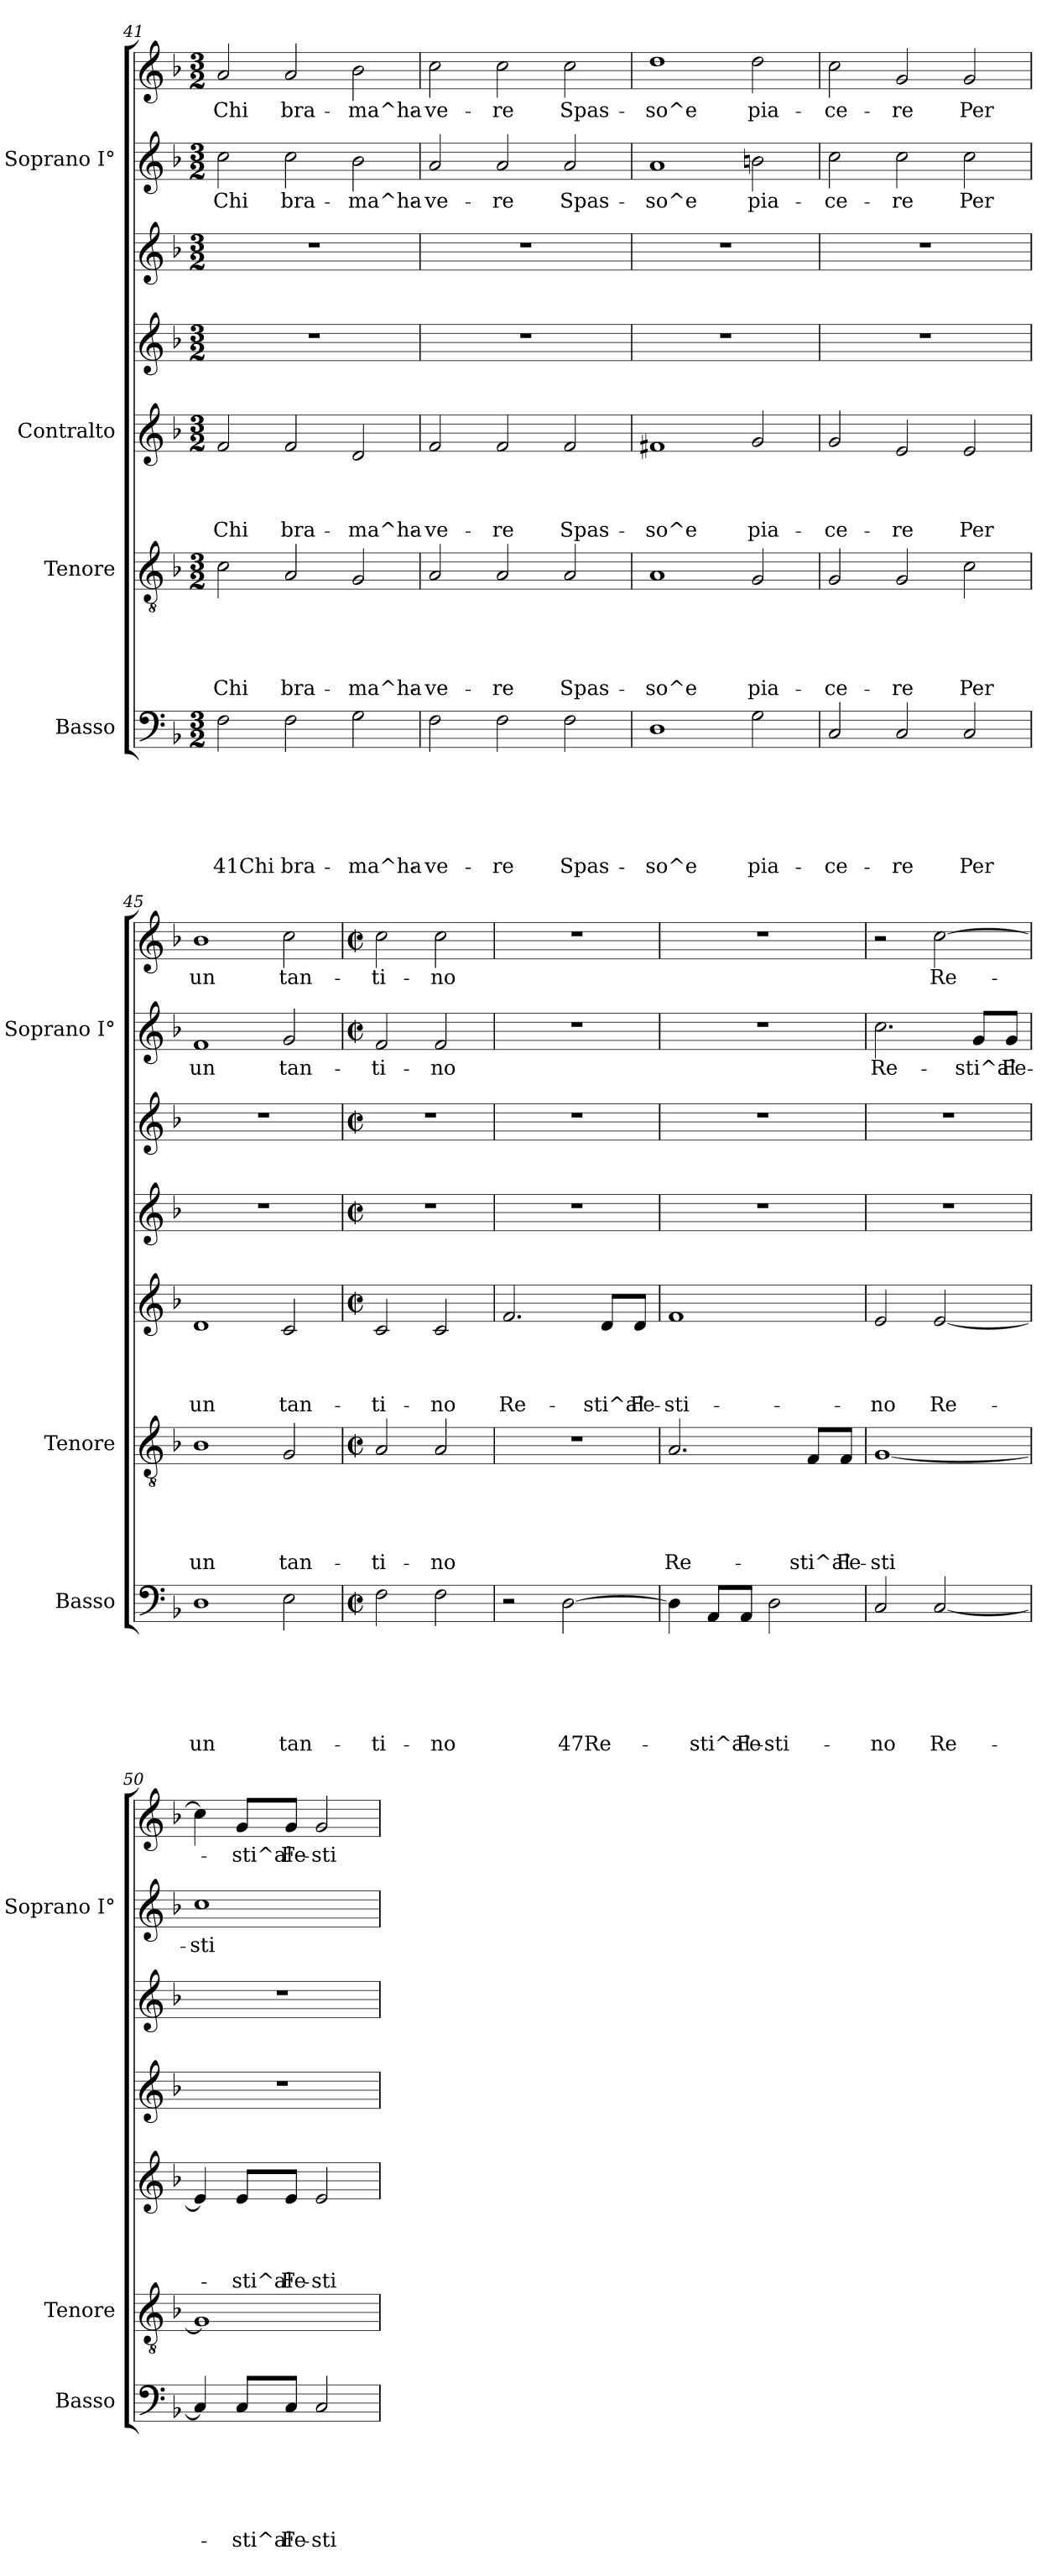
**kern	**text	**text	**text	**text	**text	**text	**kern	**text	**text	**text	**text	**text	**kern	**text	**text	**text	**text	**kern	**kern	**kern	**text	**kern	**text
*part6	*part6	*part6	*part6	*part6	*part6	*part6	*part5	*part5	*part5	*part5	*part5	*part5	*part4	*part4	*part4	*part4	*part4	*part3	*part2	*part1	*part1	*part1	*part1
*staff7	*staff7	*staff7	*staff7	*staff7	*staff7	*staff7	*staff6	*staff6	*staff6	*staff6	*staff6	*staff6	*staff5	*staff5	*staff5	*staff5	*staff5	*staff4	*staff3	*staff2	*staff2	*staff1	*staff1
*I"Basso	*	*	*	*	*	*	*I"Tenore	*	*	*	*	*	*I"Contralto	*	*	*	*	*	*	*I"Soprano I°	*	*	*
*I'Basso	*	*	*	*	*	*	*I'Tenore	*	*	*	*	*	*	*	*	*	*	*	*	*I'Soprano I°	*	*	*
!!LO:PB:g=z
*clefF4	*	*	*	*	*	*	*clefGv2	*	*	*	*	*	*clefG2	*	*	*	*	*clefG2	*clefG2	*clefG2	*	*clefG2	*
*k[b-]	*	*	*	*	*	*	*k[b-]	*	*	*	*	*	*k[b-]	*	*	*	*	*k[b-]	*k[b-]	*k[b-]	*	*k[b-]	*
*F:	*	*	*	*	*	*	*F:	*	*	*	*	*	*F:	*	*	*	*	*F:	*F:	*F:	*	*F:	*
*M3/2	*	*	*	*	*	*	*M3/2	*	*	*	*	*	*M3/2	*	*	*	*	*M3/2	*M3/2	*M3/2	*	*M3/2	*
=41	=41	=41	=41	=41	=41	=41	=41	=41	=41	=41	=41	=41	=41	=41	=41	=41	=41	=41	=41	=41	=41	=41	=41
!	!	!	!	!	!	!LO:LY:b	!	!	!	!	!	!LO:LY:b	!	!	!	!	!LO:LY:b	!	!	!	!LO:LY:b	!	!LO:LY:b
2F\	.	.	.	.	.	41Chi	2c\	.	.	.	.	Chi	2f/	.	.	.	Chi	1.r	1.r	2cc\	-Chi	2a/	Chi
!	!	!	!	!	!	!LO:LY:b	!	!	!	!	!	!LO:LY:b	!	!	!	!	!LO:LY:b	!	!	!	!LO:LY:b	!	!LO:LY:b
2F\	.	.	.	.	.	bra-	2A/	.	.	.	.	bra-	2f/	.	.	.	bra-	.	.	2cc\	bra-	2a/	bra-
!	!	!	!	!	!	!LO:LY:b	!	!	!	!	!	!LO:LY:b	!	!	!	!	!LO:LY:b	!	!	!	!LO:LY:b	!	!LO:LY:b
2G\	.	.	.	.	.	-ma^ha-	2G/	.	.	.	.	-ma^ha-	2d/	.	.	.	-ma^ha-	.	.	2b-\	-ma^ha-	2b-\	-ma^ha-
=42	=42	=42	=42	=42	=42	=42	=42	=42	=42	=42	=42	=42	=42	=42	=42	=42	=42	=42	=42	=42	=42	=42	=42
!	!	!	!	!	!	!LO:LY:b	!	!	!	!	!	!LO:LY:b	!	!	!	!	!LO:LY:b	!	!	!	!LO:LY:b	!	!LO:LY:b
2F\	.	.	.	.	.	-ve-	2A/	.	.	.	.	-ve-	2f/	.	.	.	-ve-	1.r	1.r	2a/	-ve-	2cc\	-ve-
!	!	!	!	!	!	!LO:LY:b	!	!	!	!	!	!LO:LY:b	!	!	!	!	!LO:LY:b	!	!	!	!LO:LY:b	!	!LO:LY:b
2F\	.	.	.	.	.	-re	2A/	.	.	.	.	-re	2f/	.	.	.	-re	.	.	2a/	-re	2cc\	-re
!	!	!	!	!	!	!LO:LY:b	!	!	!	!	!	!LO:LY:b	!	!	!	!	!LO:LY:b	!	!	!	!LO:LY:b	!	!LO:LY:b
2F\	.	.	.	.	.	Spas-	2A/	.	.	.	.	Spas-	2f/	.	.	.	Spas-	.	.	2a/	Spas-	2cc\	Spas-
=43	=43	=43	=43	=43	=43	=43	=43	=43	=43	=43	=43	=43	=43	=43	=43	=43	=43	=43	=43	=43	=43	=43	=43
!	!	!	!	!	!	!LO:LY:b	!	!	!	!	!	!LO:LY:b	!	!	!	!	!LO:LY:b	!	!	!	!LO:LY:b	!	!LO:LY:b
1D	.	.	.	.	.	-so^e	1A	.	.	.	.	-so^e	1f#X	.	.	.	-so^e	1.r	1.r	1a	-so^e	1dd	-so^e
!	!	!	!	!	!	!LO:LY:b	!	!	!	!	!	!LO:LY:b	!	!	!	!	!LO:LY:b	!	!	!	!LO:LY:b	!	!LO:LY:b
2G\	.	.	.	.	.	pia-	2G/	.	.	.	.	pia-	2g/	.	.	.	pia-	.	.	2bn\	pia-	2dd\	pia-
=44	=44	=44	=44	=44	=44	=44	=44	=44	=44	=44	=44	=44	=44	=44	=44	=44	=44	=44	=44	=44	=44	=44	=44
!	!	!	!	!	!	!LO:LY:b	!	!	!	!	!	!LO:LY:b	!	!	!	!	!LO:LY:b	!	!	!	!LO:LY:b	!	!LO:LY:b
2C/	.	.	.	.	.	-ce-	2G/	.	.	.	.	-ce-	2g/	.	.	.	-ce-	1.r	1.r	2cc\	ce-	2cc\	-ce-
!	!	!	!	!	!	!LO:LY:b	!	!	!	!	!	!LO:LY:b	!	!	!	!	!LO:LY:b	!	!	!	!LO:LY:b	!	!LO:LY:b
2C/	.	.	.	.	.	-re	2G/	.	.	.	.	-re	2e/	.	.	.	-re	.	.	2cc\	-re	2g/	-re
!	!	!	!	!	!	!LO:LY:b	!	!	!	!	!	!LO:LY:b	!	!	!	!	!LO:LY:b	!	!	!	!LO:LY:b	!	!LO:LY:b
2C/	.	.	.	.	.	Per	2c\	.	.	.	.	Per	2e/	.	.	.	Per	.	.	2cc\	Per	2g/	Per
=45	=45	=45	=45	=45	=45	=45	=45	=45	=45	=45	=45	=45	=45	=45	=45	=45	=45	=45	=45	=45	=45	=45	=45
!	!	!	!	!	!	!LO:LY:b	!	!	!	!	!	!LO:LY:b	!	!	!	!	!LO:LY:b	!	!	!	!LO:LY:b	!	!LO:LY:b
1D	.	.	.	.	.	un	1B-	.	.	.	.	un	1d	.	.	.	un	1.r	1.r	1f	-un	1b-	un
!	!	!	!	!	!	!LO:LY:b	!	!	!	!	!	!LO:LY:b	!	!	!	!	!LO:LY:b	!	!	!	!LO:LY:b	!	!LO:LY:b
2E\	.	.	.	.	.	tan-	2G/	.	.	.	.	tan-	2c/	.	.	.	tan-	.	.	2g/	tan-	2cc\	tan-
=46	=46	=46	=46	=46	=46	=46	=46	=46	=46	=46	=46	=46	=46	=46	=46	=46	=46	=46	=46	=46	=46	=46	=46
*M2/2	*	*	*	*	*	*	*M2/2	*	*	*	*	*	*M2/2	*	*	*	*	*M2/2	*M2/2	*M2/2	*	*M2/2	*
*met(c|)	*	*	*	*	*	*	*met(c|)	*	*	*	*	*	*met(c|)	*	*	*	*	*met(c|)	*met(c|)	*met(c|)	*	*met(c|)	*
!	!	!	!	!	!	!LO:LY:b	!	!	!	!	!	!LO:LY:b	!	!	!	!	!LO:LY:b	!	!	!	!LO:LY:b	!	!LO:LY:b
2F\	.	.	.	.	.	-ti-	2A/	.	.	.	.	-ti-	2c/	.	.	.	-ti-	1r	1r	2f/	ti-	2cc\	-ti-
!	!	!	!	!	!	!LO:LY:b	!	!	!	!	!	!LO:LY:b	!	!	!	!	!LO:LY:b	!	!	!	!LO:LY:b	!	!LO:LY:b
2F\	.	.	.	.	.	-no	2A/	.	.	.	.	-no	2c/	.	.	.	-no	.	.	2f/	-no	2cc\	-no
!!LO:PB:g=z
=47	=47	=47	=47	=47	=47	=47	=47	=47	=47	=47	=47	=47	=47	=47	=47	=47	=47	=47	=47	=47	=47	=47	=47
!	!	!	!	!	!	!	!	!	!	!	!	!	!	!	!	!	!LO:LY:b	!	!	!	!	!	!
2r	.	.	.	.	.	.	1r	.	.	.	.	.	2.f/	.	.	.	Re-	1r	1r	1r	.	1r	.
!	!	!	!	!	!	!LO:LY:b	!	!	!	!	!	!	!	!	!	!	!	!	!	!	!	!	!
[>2D\	.	.	.	.	.	47Re-	.	.	.	.	.	.	.	.	.	.	.	.	.	.	.	.	.
!	!	!	!	!	!	!	!	!	!	!	!	!	!	!	!	!	!LO:LY:b	!	!	!	!	!	!
.	.	.	.	.	.	.	.	.	.	.	.	.	8d/L	.	.	.	-sti^al	.	.	.	.	.	.
!	!	!	!	!	!	!	!	!	!	!	!	!	!	!	!	!	!LO:LY:b	!	!	!	!	!	!
.	.	.	.	.	.	.	.	.	.	.	.	.	8d/J	.	.	.	Fe-	.	.	.	.	.	.
=48	=48	=48	=48	=48	=48	=48	=48	=48	=48	=48	=48	=48	=48	=48	=48	=48	=48	=48	=48	=48	=48	=48	=48
!	!	!	!	!	!	!	!	!	!	!	!	!LO:LY:b	!	!	!	!	!LO:LY:b	!	!	!	!	!	!
4D\]	.	.	.	.	.	.	2.A/	.	.	.	.	Re-	1f	.	.	.	-sti-	1r	1r	1r	.	1r	.
!	!	!	!	!	!	!LO:LY:b	!	!	!	!	!	!	!	!	!	!	!	!	!	!	!	!	!
8AA/L	.	.	.	.	.	-sti^al	.	.	.	.	.	.	.	.	.	.	.	.	.	.	.	.	.
!	!	!	!	!	!	!LO:LY:b	!	!	!	!	!	!	!	!	!	!	!	!	!	!	!	!	!
8AA/J	.	.	.	.	.	Fe-	.	.	.	.	.	.	.	.	.	.	.	.	.	.	.	.	.
!	!	!	!	!	!	!LO:LY:b	!	!	!	!	!	!	!	!	!	!	!	!	!	!	!	!	!
2D\	.	.	.	.	.	-sti-	.	.	.	.	.	.	.	.	.	.	.	.	.	.	.	.	.
!	!	!	!	!	!	!	!	!	!	!	!	!LO:LY:b	!	!	!	!	!	!	!	!	!	!	!
.	.	.	.	.	.	.	8F/L	.	.	.	.	-sti^al	.	.	.	.	.	.	.	.	.	.	.
!	!	!	!	!	!	!	!	!	!	!	!	!LO:LY:b	!	!	!	!	!	!	!	!	!	!	!
.	.	.	.	.	.	.	8F/J	.	.	.	.	Fe-	.	.	.	.	.	.	.	.	.	.	.
=49	=49	=49	=49	=49	=49	=49	=49	=49	=49	=49	=49	=49	=49	=49	=49	=49	=49	=49	=49	=49	=49	=49	=49
!	!	!	!	!	!	!LO:LY:b	!	!	!	!	!	!LO:LY:b	!	!	!	!	!LO:LY:b	!	!	!	!LO:LY:b	!	!
2C/	.	.	.	.	.	-no	[<1G	.	.	.	.	-sti	2e/	.	.	.	-no	1r	1r	2.cc\	-Re-	2r	.
!	!	!	!	!	!	!LO:LY:b	!	!	!	!	!	!	!	!	!	!	!LO:LY:b	!	!	!	!	!	!LO:LY:b
[<2C/	.	.	.	.	.	Re-	.	.	.	.	.	.	[<2e/	.	.	.	Re-	.	.	.	.	[>2cc\	Re-
!	!	!	!	!	!	!	!	!	!	!	!	!	!	!	!	!	!	!	!	!	!LO:LY:b	!	!
.	.	.	.	.	.	.	.	.	.	.	.	.	.	.	.	.	.	.	.	8g/L	-sti^al	.	.
!	!	!	!	!	!	!	!	!	!	!	!	!	!	!	!	!	!	!	!	!	!LO:LY:b	!	!
.	.	.	.	.	.	.	.	.	.	.	.	.	.	.	.	.	.	.	.	8g/J	Fe-	.	.
=50	=50	=50	=50	=50	=50	=50	=50	=50	=50	=50	=50	=50	=50	=50	=50	=50	=50	=50	=50	=50	=50	=50	=50
!	!	!	!	!	!	!	!	!	!	!	!	!	!	!	!	!	!	!	!	!	!LO:LY:b	!	!
4C/]	.	.	.	.	.	.	1G]	.	.	.	.	.	4e/]	.	.	.	.	1r	1r	1cc	-sti-	4cc\]	.
!	!	!	!	!	!	!LO:LY:b	!	!	!	!	!	!	!	!	!	!	!LO:LY:b	!	!	!	!	!	!LO:LY:b
8C/L	.	.	.	.	.	-sti^al	.	.	.	.	.	.	8e/L	.	.	.	-sti^al	.	.	.	.	8g/L	-sti^al
!	!	!	!	!	!	!LO:LY:b	!	!	!	!	!	!	!	!	!	!	!LO:LY:b	!	!	!	!	!	!LO:LY:b
8C/J	.	.	.	.	.	Fe-	.	.	.	.	.	.	8e/J	.	.	.	Fe-	.	.	.	.	8g/J	Fe-
!	!	!	!	!	!	!LO:LY:b	!	!	!	!	!	!	!	!	!	!	!LO:LY:b	!	!	!	!	!	!LO:LY:b
2C/	.	.	.	.	.	-sti-	.	.	.	.	.	.	2e/	.	.	.	-sti-	.	.	.	.	2g/	-sti-
=	=	=	=	=	=	=	=	=	=	=	=	=	=	=	=	=	=	=	=	=	=	=	=
*-	*-	*-	*-	*-	*-	*-	*-	*-	*-	*-	*-	*-	*-	*-	*-	*-	*-	*-	*-	*-	*-	*-	*-
